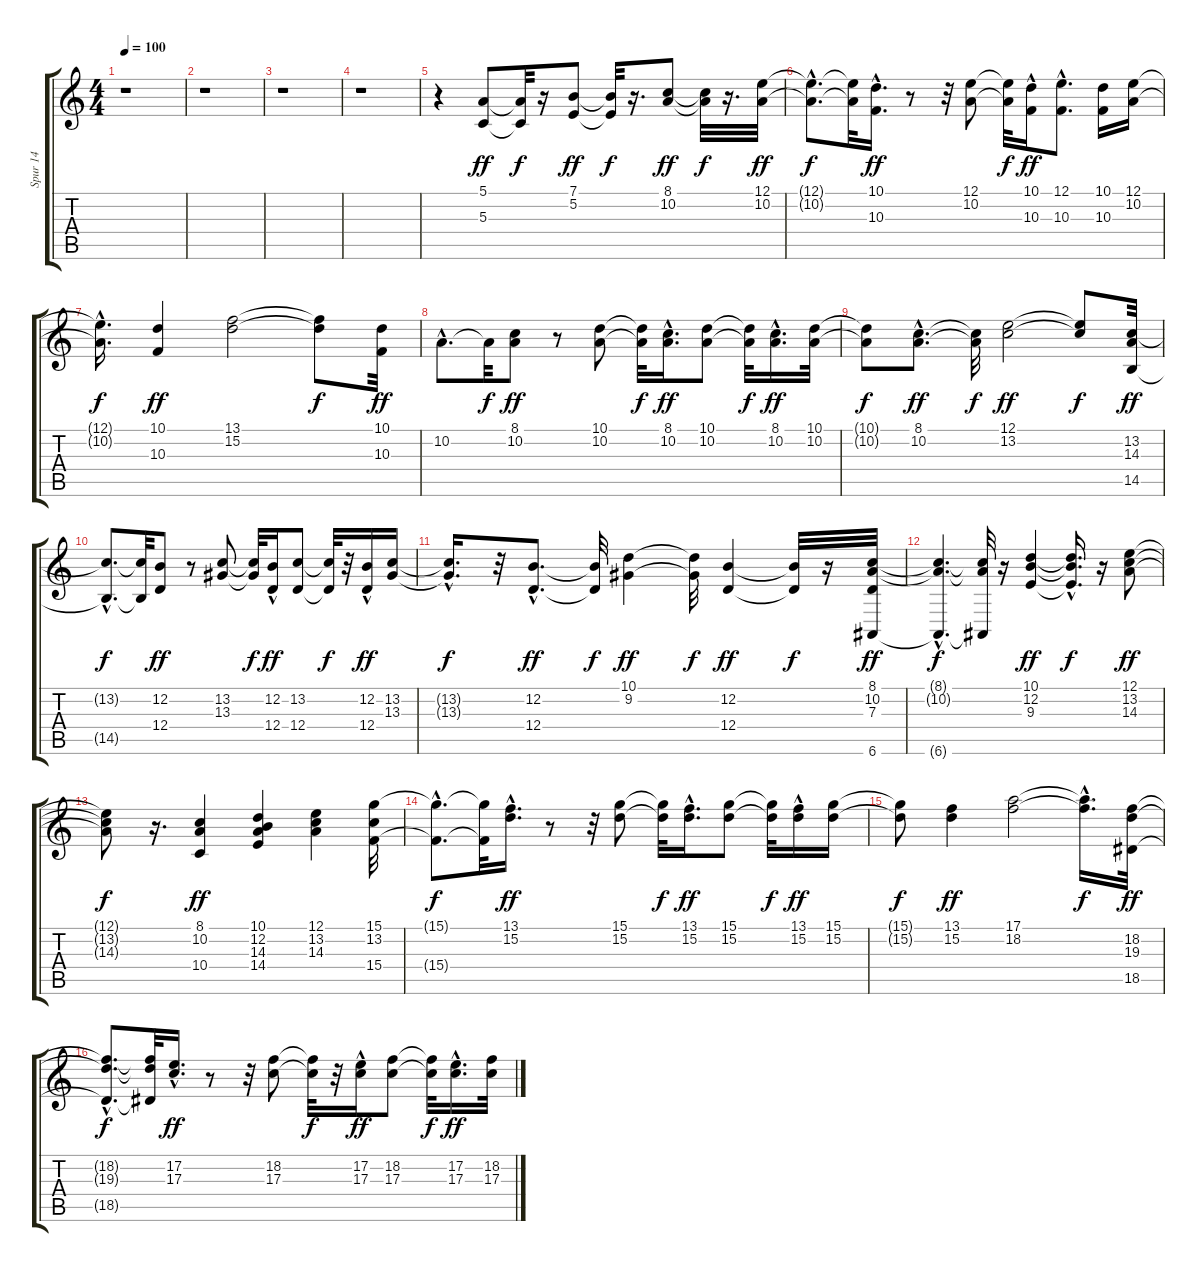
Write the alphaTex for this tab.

\track ("Spur 14" "Spur 14") {instrument applause}
\staff {score tabs}
\tuning (E4 B3 G3 D3 A2 E2) {hide}
\ts (4 4)
\tempo 100
\clef g2
\ks c
r.1{dy ff instrument applause} |
r.1 |
r.1 |
r.1 |
r.4 (5.1 5.3).8{volume 7 balance 8} (5.1{t} 5.3{t}).32{dy f} r.16 (7.1 5.2).8{dy ff} (7.1{t} 5.2{t}).32{dy f} r.16{d} (8.1 10.2).8{dy ff} (8.1{t} 10.2{t}).32{dy f} r.16{d} (12.1 10.2).32{dy ff} |
(12.1{hac t} 10.2{hac t}).8{d dy f} (12.1{t} 10.2{t}).32 (10.1{hac} 10.3{hac}).16{d dy ff} r.8 r.32 (12.1 10.2).8 (12.1{t} 10.2{t}).32{dy f} (10.1{hac} 10.3).16{dy ff} (12.1{hac} 10.3{hac}).8{d} (10.1 10.3).16 (12.1 10.2).16 |
(12.1{hac t} 10.2{hac t}).16{d dy f} (10.1 10.3).4{dy ff} (13.1 15.2).2 (13.1{t} 15.2{t}).8{dy f} (10.1 10.3).32{dy ff} |
10.2{hac}.8{d} 10.2{t}.32{dy f} (8.1 10.2).8{dy ff} r.8 (10.1 10.2).8 (10.1{t} 10.2{t}).32{dy f} (8.1{hac} 10.2{hac}).16{d dy ff} (10.1 10.2).8 (10.1{t} 10.2{t}).32{dy f} (8.1{hac} 10.2).16{d dy ff} (10.1 10.2).32 |
(10.1{t} 10.2{t}).8{dy f} (8.1{hac} 10.2{hac}).8{d dy ff} (8.1{t} 10.2{t}).32{dy f} (12.1 13.2).2{dy ff} (12.1{t} 13.2{t}).8{dy f} (13.2 14.3 14.5).32{dy ff} |
(13.2{hac t} 14.5{hac t}).8{d dy f} (13.2{t} 14.5{t}).32 (12.2 12.4).8{dy ff} r.8 (13.2 13.3).8 (13.2{t} 13.3{t}).32{dy f} (12.2{hac} 12.4).16{dy ff} (13.2 12.4).8 (13.2{t} 12.4{t}).32{dy f} r.32 (12.2{hac} 12.4{hac}).16{dy ff} (13.2 13.3).16 |
(13.2{hac t} 13.3{hac t}).16{d dy f} r.32 (12.2{hac} 12.4{hac}).8{d dy ff} (12.2{t} 12.4{t}).32{dy f} (10.1 9.2).4{dy ff} (10.1{t} 9.2{t}).32{dy f} (12.2 12.4).4{dy ff} (12.2{t} 12.4{t}).32{dy f} r.16 (8.1 10.2 7.3 6.6).32{dy ff} |
(8.1{hac t} 10.2{hac t} 6.6{hac t}).4{d dy f} (8.1{t} 10.2{t} 6.6{t}).32 r.16 (10.1 12.2 9.3).4{dy ff} (10.1{hac t} 12.2{t} 9.3{hac t}).16{d dy f} r.16 (12.1 13.2 14.3).8{dy ff} |
(12.1{t} 13.2{t} 14.3{t}).8{dy f} r.16{d} (8.1 10.2 10.4).4{dy ff} (10.1 12.2 14.3 14.4).4 (12.1 13.2 14.3).4 (15.1 13.2 15.4).32 |
(15.1{hac t} 15.4{hac t}).8{d dy f} (15.1{t} 15.4{t}).32 (13.1{hac} 15.2{hac}).16{d dy ff} r.8 r.32 (15.1 15.2).8 (15.1{t} 15.2{t}).32{dy f} (13.1{hac} 15.2).16{d dy ff} (15.1 15.2).8 (15.1{t} 15.2{t}).32{dy f} (13.1{hac} 15.2{hac}).16{dy ff} (15.1 15.2).16 |
(15.1{t} 15.2{t}).8{dy f} (13.1 15.2).4{dy ff} (17.1 18.2).2 (17.1{hac t} 18.2{hac t}).16{d dy f} (18.2 19.3 18.5).32{dy ff} |
(18.2{hac t} 19.3{hac t} 18.5{hac t}).8{d dy f} (18.2{t} 19.3{t} 18.5{t}).32 (17.2{hac} 17.3{hac}).16{d dy ff} r.8 r.32 (18.2 17.3).8 (18.2{t} 17.3{t}).32{dy f} r.32 (17.2{hac} 17.3).16{dy ff} (18.2 17.3).8 (18.2{t} 17.3{t}).32{dy f} (17.2{hac} 17.3{hac}).16{d dy ff} (18.2 17.3).32
